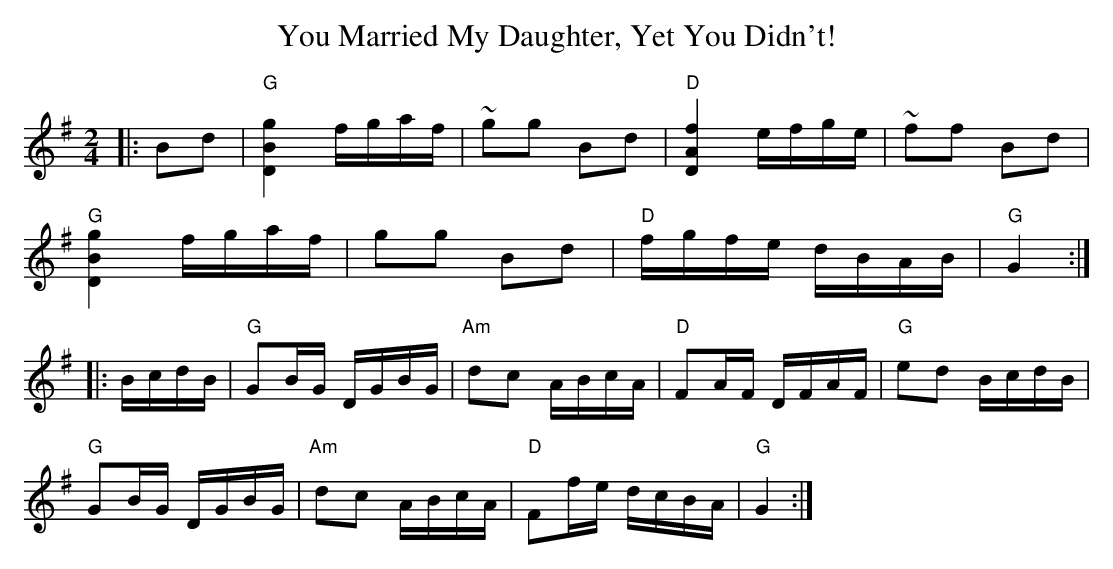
X:1
T: You Married My Daughter, Yet You Didn't!
M: 2/4
L: 1/16
K: G
|:B2d2|\
"G"[D4B4g4]fgaf|~g2g2 B2d2|"D"[D4A4f4]efge|~f2f2 B2d2|
"G"[D4B4g4]fgaf|g2g2 B2d2|"D"fgfe dBAB|"G"G4:|
|:BcdB|\
"G"G2BG DGBG|"Am"d2c2 ABcA|"D"F2AF DFAF|"G"e2d2 BcdB|
"G"G2BG DGBG|"Am"d2c2 ABcA|"D"F2fe dcBA|"G"G4:|
